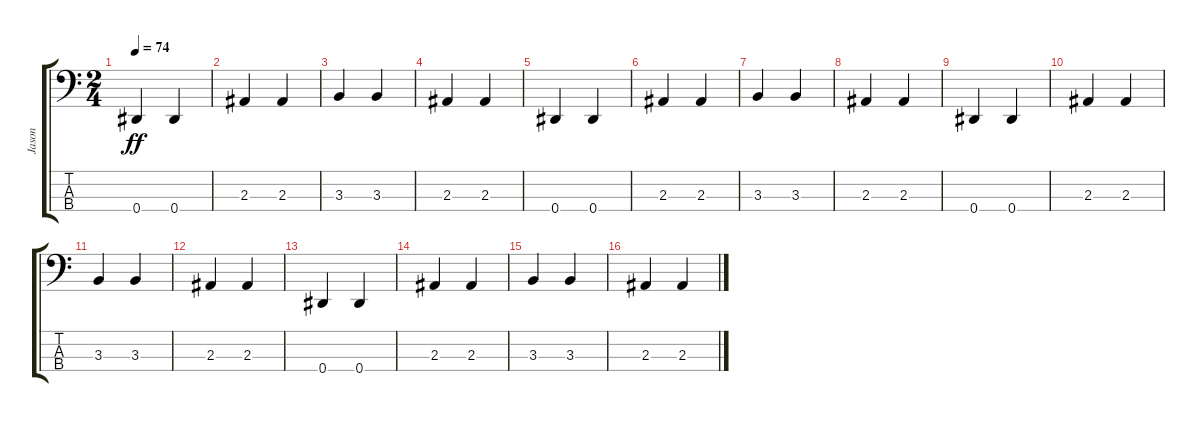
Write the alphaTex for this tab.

\track ("Jason" "Jason") {instrument electricbasspick}
\staff {score tabs}
\tuning (Gb2 Db2 Ab1 Eb1) {hide}
\ts (2 4)
\tempo 74
\clef f4
\ks c
0.4.4{dy ff} 0.4.4 |
2.3.4 2.3.4 |
3.3.4 3.3.4 |
2.3.4 2.3.4 |
0.4.4 0.4.4 |
2.3.4 2.3.4 |
3.3.4 3.3.4 |
2.3.4 2.3.4 |
0.4.4 0.4.4 |
2.3.4 2.3.4 |
3.3.4 3.3.4 |
2.3.4 2.3.4 |
0.4.4 0.4.4 |
2.3.4 2.3.4 |
3.3.4 3.3.4 |
2.3.4 2.3.4
